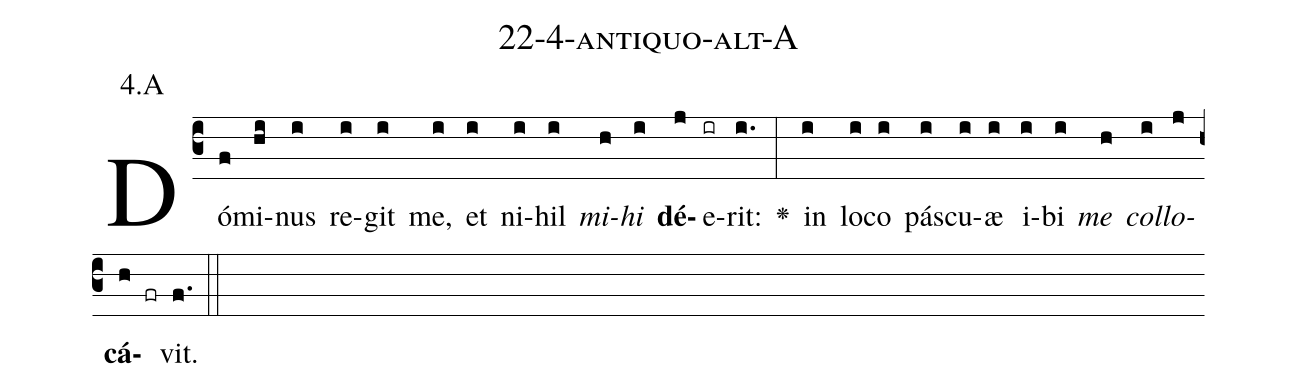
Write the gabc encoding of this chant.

name: 22-4-antiquo-alt-A;
annotation: 4.A;
%%
(c3)Dó(f)mi(hi)nus(i) re(i)git(i) me,(i) et(i) ni(i)hil(i) <i>mi</i>(h)<i>hi</i>(i) <b>dé</b>(j)e(ir)rit:(i.) <v>\greheightstar</v>(:) in(i) lo(i)co(i) pás(i)cu(i)æ(i) i(i)bi(i) <i>me</i>(h) <i>col</i>(i)<i>lo</i>(j)<b>cá</b>(h fr)vit.(f.) (::)


%E(i) u(h) o(i) u(j) a(h) e.(f.) (::)
